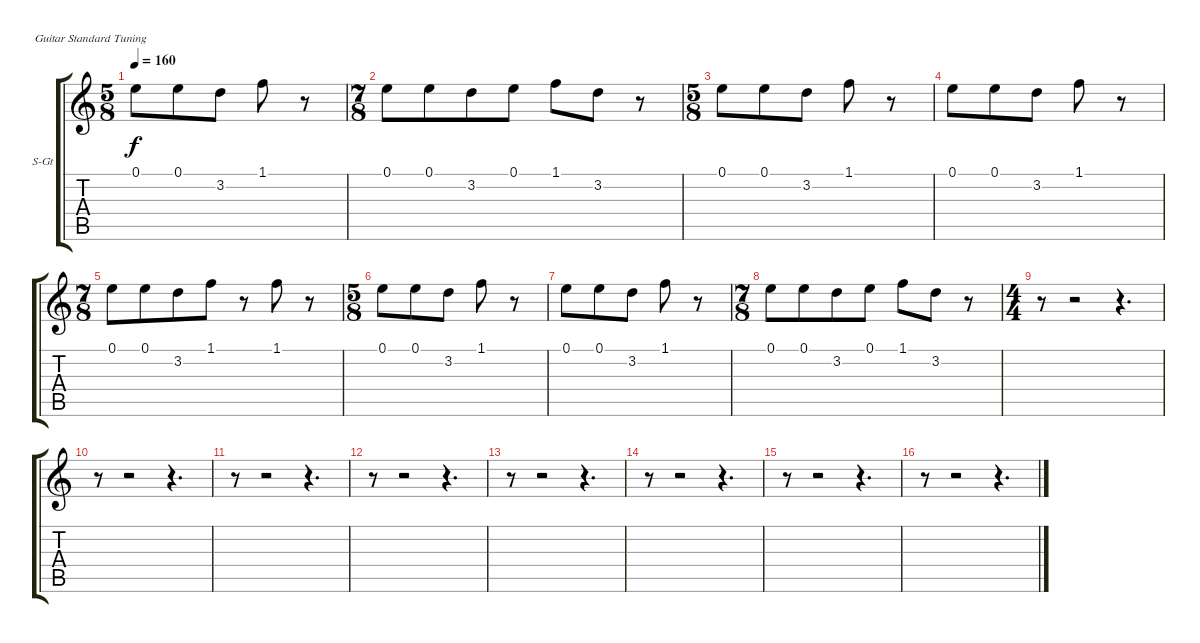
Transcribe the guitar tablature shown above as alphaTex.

\bracketExtendMode groupsimilarinstruments
\firstSystemTrackNameOrientation horizontal
\otherSystemsTrackNameOrientation horizontal
\track ("Voice" "S-Gt") {instrument flute}
\staff {score tabs}
\tuning (E4 B3 G3 D3 A2 E2)
\displaytranspose 12
\ts (5 8)
\tempo 160
\clef g2
\ks c
0.1.8{dy f} 0.1.8 3.2.8 1.1.8 r.8 |
\ts (7 8)
0.1.8 0.1.8 3.2.8 0.1.8 1.1.8 3.2.8 r.8 |
\ts (5 8)
0.1.8 0.1.8 3.2.8 1.1.8 r.8 |
0.1.8 0.1.8 3.2.8 1.1.8 r.8 |
\ts (7 8)
0.1.8 0.1.8 3.2.8 1.1.8 r.8 1.1.8 r.8 |
\ts (5 8)
0.1.8 0.1.8 3.2.8 1.1.8 r.8 |
0.1.8 0.1.8 3.2.8 1.1.8 r.8 |
\ts (7 8)
0.1.8 0.1.8 3.2.8 0.1.8 1.1.8 3.2.8 r.8 |
\ts (4 4)
r.8 r.2 r.4{d} |
r.8 r.2 r.4{d} |
r.8 r.2 r.4{d} |
r.8 r.2 r.4{d} |
r.8 r.2 r.4{d} |
r.8 r.2 r.4{d} |
r.8 r.2 r.4{d} |
r.8 r.2 r.4{d}
